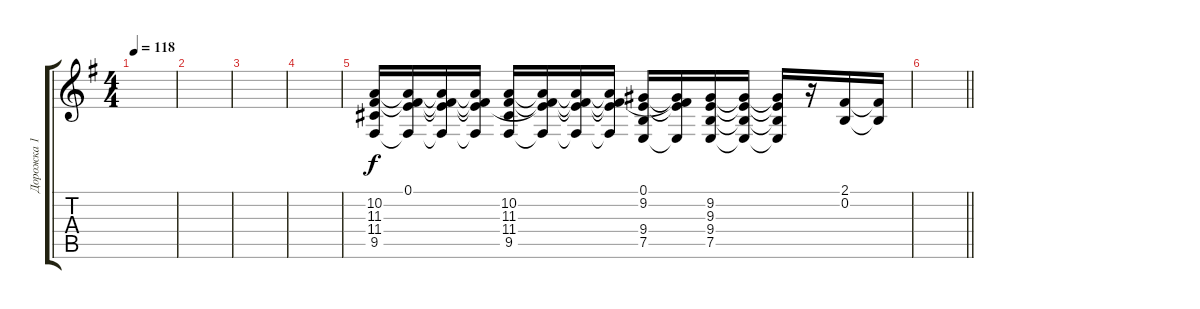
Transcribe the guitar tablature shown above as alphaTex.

\track ("Дорожка 1" "Дорожка 1") {instrument brightacousticpiano}
\staff {score tabs}
\tuning (E4 B3 G3 D3 A2 E2) {hide}
\ts (4 4)
\tempo 118
\clef g2
\ks eminor
|
|
|
|
(10.2 11.3 11.4 9.5).16 (0.1 10.2{t} 11.3{t} 9.5{t}).16 (0.1{t} 10.2{t} 11.3{t} 9.5{t}).16 (0.1{t} 10.2{t} 11.3{t} 9.5{t}).16 (10.2 11.3 11.4 9.5).16 (0.1{t} 10.2{t} 11.3{t} 9.5{t}).16 (0.1{t} 10.2{t} 11.3{t} 9.5{t}).16 (0.1{t} 10.2{t} 11.3{t} 9.5{t}).16 (0.1 9.2 9.4 7.5).16 (0.1{t} 9.2{t} 11.3{t} 7.5{t}).16 (9.2 9.3 9.4 7.5).16 (9.2{t} 9.3{t} 9.4{t} 7.5{t}).16 (9.2{t} 9.3{t} 9.4{t} 7.5{t}).16 r.16 (2.1 0.2).16 (2.1{t} 0.2{t}).16 |
\barLineRight lightlight
